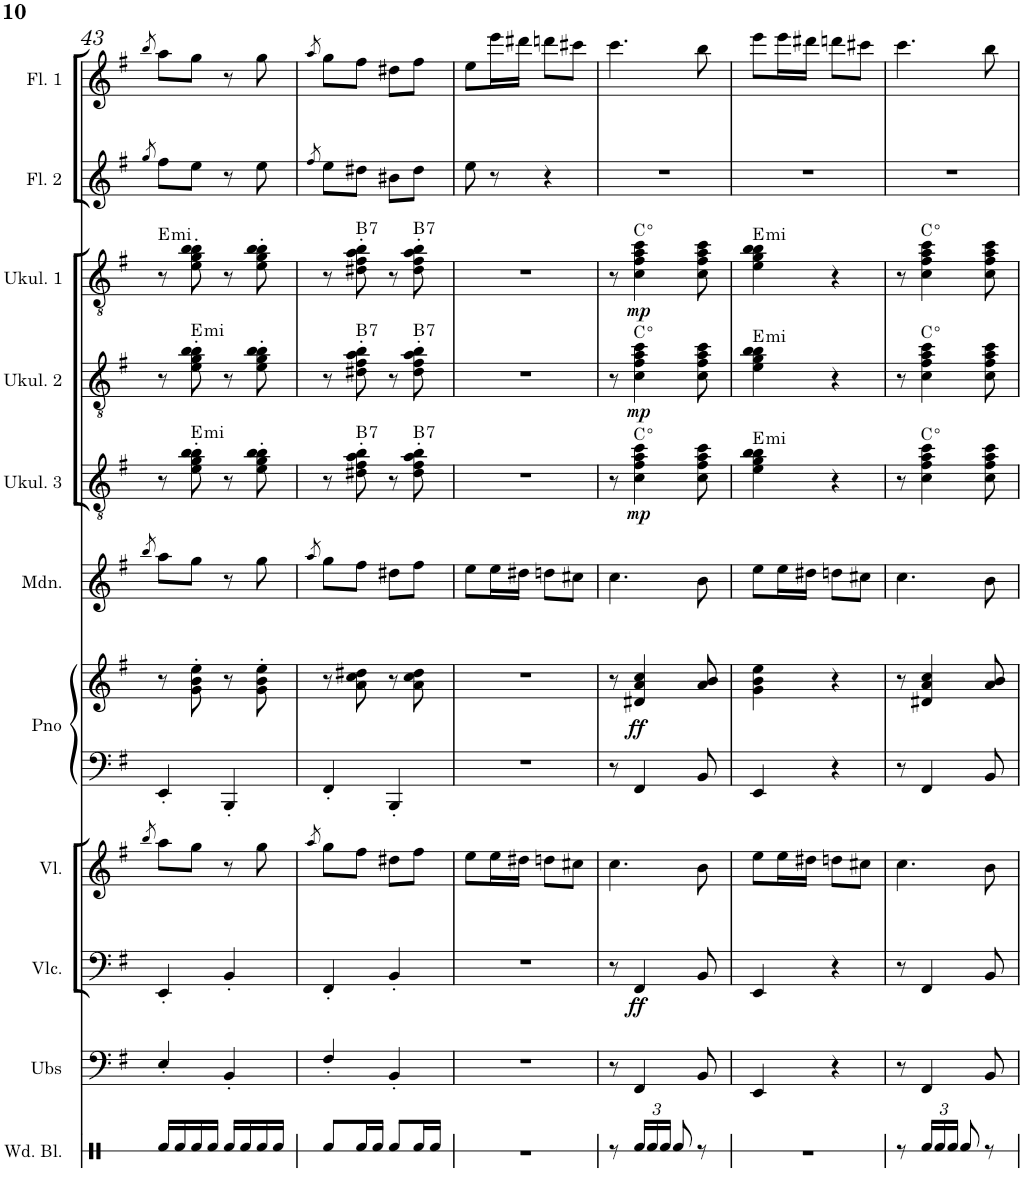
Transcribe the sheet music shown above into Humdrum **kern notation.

**kern	**kern	**kern	**dynam	**kern	**kern	**kern	**dynam	**kern	**kern	**dynam	**harte	**kern	**dynam	**harte	**kern	**dynam	**harte	**kern	**kern
*part11	*part10	*part9	*part9	*part8	*part7	*part7	*part7	*part6	*part5	*part5	*part5	*part4	*part4	*part4	*part3	*part3	*part3	*part2	*part1
*staff12	*staff11	*staff10	*staff10	*staff9	*staff8	*staff7	*staff7/8	*staff6	*staff5	*staff5	*	*staff4	*staff4	*	*staff3	*staff3	*	*staff2	*staff1
*I"Wood Blocks	*I"UkuBass	*I"Violoncelle	*	*I"Violon	*I"Piano	*	*	*I"Mandoline	*I"Ukulélé 3	*	*	*I"Ukulélé 2	*	*	*I"Ukulélé 1	*	*	*I"Flûte 2	*I"Flûte 1
*I'Wd. Bl.	*I'Ubs	*I'Vlc.	*	*I'Vl.	*I'Pno	*	*	*I'Mdn.	*I'Ukul. 3	*	*	*I'Ukul. 2	*	*	*I'Ukul. 1	*	*	*I'Fl. 2	*I'Fl. 1
!!LO:PB:g=z
*clefX	*clefF4	*clefF4	*	*clefG2	*clefF4	*clefG2	*	*clefG2	*clefGv2	*	*	*clefGv2	*	*	*clefGv2	*	*	*clefG2	*clefG2
*	*Trd7c12	*	*	*	*	*	*	*	*	*	*	*	*	*	*	*	*	*	*
*k[]	*k[f#]	*k[f#]	*	*k[f#]	*k[f#]	*k[f#]	*	*k[f#]	*k[f#]	*	*	*k[f#]	*	*	*k[f#]	*	*	*k[f#]	*k[f#]
*	*e:	*e:	*	*e:	*e:	*e:	*	*e:	*e:	*	*	*e:	*	*	*e:	*	*	*e:	*e:
*M2/4	*M2/4	*M2/4	*	*M2/4	*M2/4	*M2/4	*	*M2/4	*M2/4	*	*	*M2/4	*	*	*M2/4	*	*	*M2/4	*M2/4
=43	=43	=43	=43	=43	=43	=43	=43	=43	=43	=43	=43	=43	=43	=43	=43	=43	=43	=43	=43
.	.	.	.	8qbb/	.	.	.	8qbb/	.	.	.	.	.	.	.	.	.	8qgg/	8qbb/
!	!	!	!	!	!	!	!	!	!	!	!	!	!	!	!	!	!LO:H:kt=mi	!	!
16Rf/LL	4E'/	4EE'/	.	8aa\L	4EE'/	8r	.	8aa\L	8r	.	.	8r	.	.	8r	.	E:min	8ff#\L	8aa\L
16Rf/	.	.	.	.	.	.	.	.	.	.	.	.	.	.	.	.	.	.	.
!	!	!	!	!	!	!	!	!	!	!	!LO:H:kt=mi	!	!	!LO:H:kt=mi	!	!	!	!	!
16Rf/	.	.	.	8gg\J	.	8g\' 8b\' 8ee\'	.	8gg\J	8e\' 8g\' 8b\' 8b\'	.	E:min	8e\' 8g\' 8b\' 8b\'	.	E:min	8e\' 8g\' 8b\' 8b\'	.	.	8ee\J	8gg\J
16Rf/JJ	.	.	.	.	.	.	.	.	.	.	.	.	.	.	.	.	.	.	.
16Rf/LL	4BB'/	4BB'/	.	8r	4BBB'/	8r	.	8r	8r	.	.	8r	.	.	8r	.	.	8r	8r
16Rf/	.	.	.	.	.	.	.	.	.	.	.	.	.	.	.	.	.	.	.
16Rf/	.	.	.	8gg\	.	8g\' 8b\' 8ee\'	.	8gg\	8e\' 8g\' 8b\' 8b\'	.	.	8e\' 8g\' 8b\' 8b\'	.	.	8e\' 8g\' 8b\' 8b\'	.	.	8ee\	8gg\
16Rf/JJ	.	.	.	.	.	.	.	.	.	.	.	.	.	.	.	.	.	.	.
=44	=44	=44	=44	=44	=44	=44	=44	=44	=44	=44	=44	=44	=44	=44	=44	=44	=44	=44	=44
.	.	.	.	8qaa/	.	.	.	8qaa/	.	.	.	.	.	.	.	.	.	8qff#/	8qaa/
8Rf/L	4F#'/	4FF#'/	.	8gg\L	4FF#'/	8r	.	8gg\L	8r	.	.	8r	.	.	8r	.	.	8ee\L	8gg\L
!	!	!	!	!	!	!	!	!	!	!	!LO:H:kt=7	!	!	!LO:H:kt=7	!	!	!LO:H:kt=7	!	!
16Rf/L	.	.	.	8ff#\J	.	8a\ 8cc\ 8dd#X\	.	8ff#\J	8d#X\' 8f#\' 8a\' 8b\'	.	B:7	8d#X\' 8f#\' 8a\' 8b\'	.	B:7	8d#X\' 8f#\' 8a\' 8b\'	.	B:7	8dd#X\J	8ff#\J
16Rf/JJ	.	.	.	.	.	.	.	.	.	.	.	.	.	.	.	.	.	.	.
8Rf/L	4BB'/	4BB'/	.	8dd#X\L	4BBB'/	8r	.	8dd#X\L	8r	.	.	8r	.	.	8r	.	.	8b#X\L	8dd#X\L
!	!	!	!	!	!	!	!	!	!	!	!LO:H:kt=7	!	!	!LO:H:kt=7	!	!	!LO:H:kt=7	!	!
16Rf/L	.	.	.	8ff#\J	.	8a\ 8cc\ 8dd#\	.	8ff#\J	8d#\' 8f#\' 8a\' 8b\'	.	B:7	8d#\' 8f#\' 8a\' 8b\'	.	B:7	8d#\' 8f#\' 8a\' 8b\'	.	B:7	8dd#\J	8ff#\J
16Rf/JJ	.	.	.	.	.	.	.	.	.	.	.	.	.	.	.	.	.	.	.
=45	=45	=45	=45	=45	=45	=45	=45	=45	=45	=45	=45	=45	=45	=45	=45	=45	=45	=45	=45
2r	2r	2r	.	8ee\L	2r	2r	.	8ee\L	2r	.	.	2r	.	.	2r	.	.	8ee\	8ee\L
.	.	.	.	16ee\L	.	.	.	16ee\L	.	.	.	.	.	.	.	.	.	8r	16eee\L
.	.	.	.	16dd#X\JJ	.	.	.	16dd#X\JJ	.	.	.	.	.	.	.	.	.	.	16ddd#X\JJ
.	.	.	.	8ddn\L	.	.	.	8ddn\L	.	.	.	.	.	.	.	.	.	4r	8dddn\L
.	.	.	.	8cc#X\J	.	.	.	8cc#X\J	.	.	.	.	.	.	.	.	.	.	8ccc#X\J
=46	=46	=46	=46	=46	=46	=46	=46	=46	=46	=46	=46	=46	=46	=46	=46	=46	=46	=46	=46
8r	8r	8r	.	4.cc\	8r	8r	.	4.cc\	8r	.	.	8r	.	.	8r	.	.	2r	4.ccc\
*Xbrackettup	*	*	*	*	*	*	*	*	*	*	*	*	*	*	*	*	*	*	*
!	!	!	!LO:DY:b	!	!	!	!LO:DY:b	!	!	!LO:DY:b	!LO:H:kt=°	!	!LO:DY:b	!LO:H:kt=°	!	!LO:DY:b	!LO:H:kt=°	!	!
24Rf/LL	4FF#/	4FF#/	ff	.	4FF#/	4d#X/ 4a/ 4cc/	ff	.	4c\ 4f#\ 4a\ 4cc\	mp	.	4c\ 4f#\ 4a\ 4cc\	mp	.	4c\ 4f#\ 4a\ 4cc\	mp	.	.	.
24Rf/	.	.	.	.	.	.	.	.	.	.	.	.	.	.	.	.	.	.	.
24Rf/JJ	.	.	.	.	.	.	.	.	.	.	.	.	.	.	.	.	.	.	.
8Rf/	.	.	.	.	.	.	.	.	.	.	.	.	.	.	.	.	.	.	.
8r	8BB/	8BB/	.	8b\	8BB/	8a/ 8b/	.	8b\	8c\ 8f#\ 8a\ 8cc\	.	.	8c\ 8f#\ 8a\ 8cc\	.	.	8c\ 8f#\ 8a\ 8cc\	.	.	.	8bb\
=47	=47	=47	=47	=47	=47	=47	=47	=47	=47	=47	=47	=47	=47	=47	=47	=47	=47	=47	=47
!	!	!	!	!	!	!	!	!	!	!	!LO:H:kt=mi	!	!	!LO:H:kt=mi	!	!	!LO:H:kt=mi	!	!
2r	4EE/	4EE/	.	8ee\L	4EE/	4g\ 4b\ 4ee\	.	8ee\L	4e\ 4g\ 4b\ 4b\	.	E:min	4e\ 4g\ 4b\ 4b\	.	E:min	4e\ 4g\ 4b\ 4b\	.	E:min	2r	8eee\L
.	.	.	.	16ee\L	.	.	.	16ee\L	.	.	.	.	.	.	.	.	.	.	16eee\L
.	.	.	.	16dd#X\JJ	.	.	.	16dd#X\JJ	.	.	.	.	.	.	.	.	.	.	16ddd#X\JJ
.	4r	4r	.	8ddn\L	4r	4r	.	8ddn\L	4r	.	.	4r	.	.	4r	.	.	.	8dddn\L
.	.	.	.	8cc#X\J	.	.	.	8cc#X\J	.	.	.	.	.	.	.	.	.	.	8ccc#X\J
=48	=48	=48	=48	=48	=48	=48	=48	=48	=48	=48	=48	=48	=48	=48	=48	=48	=48	=48	=48
8r	8r	8r	.	4.cc\	8r	8r	.	4.cc\	8r	.	.	8r	.	.	8r	.	.	2r	4.ccc\
!	!	!	!	!	!	!	!	!	!	!	!LO:H:kt=°	!	!	!LO:H:kt=°	!	!	!LO:H:kt=°	!	!
24Rf/LL	4FF#/	4FF#/	.	.	4FF#/	4d#X/ 4a/ 4cc/	.	.	4c\ 4f#\ 4a\ 4cc\	.	.	4c\ 4f#\ 4a\ 4cc\	.	.	4c\ 4f#\ 4a\ 4cc\	.	.	.	.
24Rf/	.	.	.	.	.	.	.	.	.	.	.	.	.	.	.	.	.	.	.
24Rf/JJ	.	.	.	.	.	.	.	.	.	.	.	.	.	.	.	.	.	.	.
8Rf/	.	.	.	.	.	.	.	.	.	.	.	.	.	.	.	.	.	.	.
8r	8BB/	8BB/	.	8b\	8BB/	8a/ 8b/	.	8b\	8c\ 8f#\ 8a\ 8cc\	.	.	8c\ 8f#\ 8a\ 8cc\	.	.	8c\ 8f#\ 8a\ 8cc\	.	.	.	8bb\
=	=	=	=	=	=	=	=	=	=	=	=	=	=	=	=	=	=	=	=
*-	*-	*-	*-	*-	*-	*-	*-	*-	*-	*-	*-	*-	*-	*-	*-	*-	*-	*-	*-
